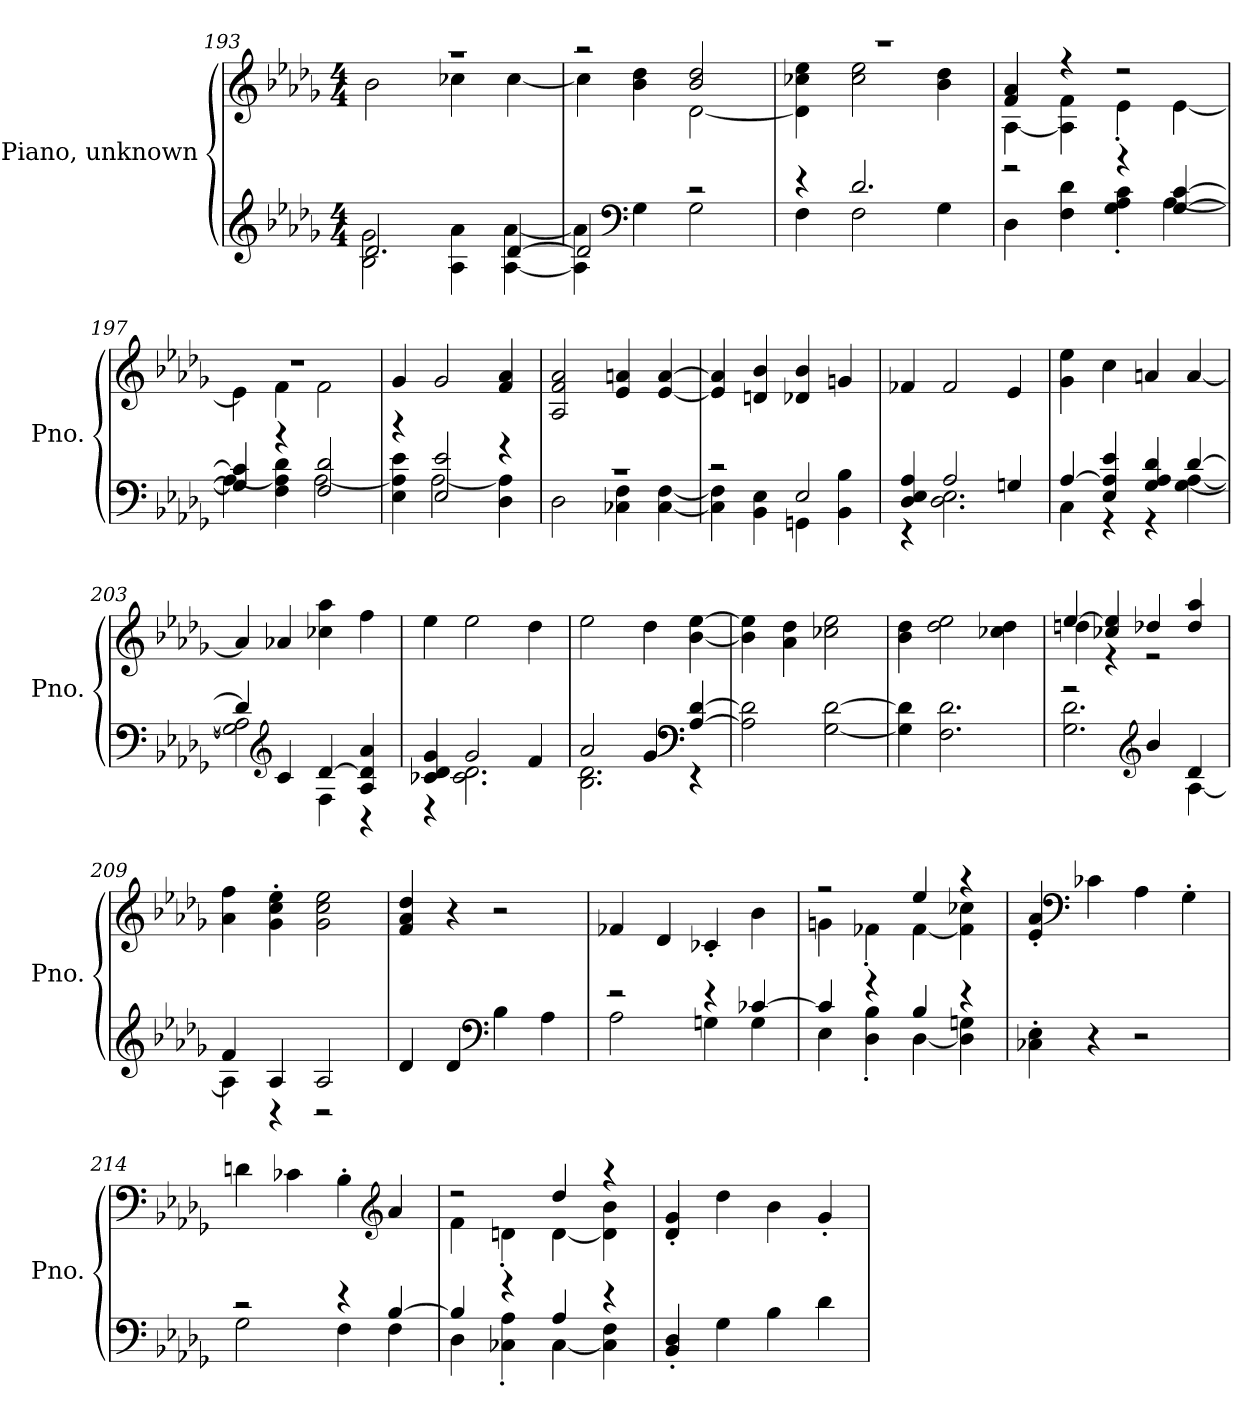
**kern	**kern
*part1	*part1
*staff2	*staff1
*I"Piano, unknown	*
*I'Pno.	*
*clefG2	*clefG2
*k[b-e-a-d-g-]	*k[b-e-a-d-g-]
*M4/4	*M4/4
=193	=193
*^	*^
2.d-/	2B-\ 2g-\	1r	2b-\
.	4A-\ 4a-\	.	4cc-X\
[4d-/	[4A-\ [4a-\	.	[4cc-\
=194	=194	=194	=194
2d-/]	4A-\] 4a-\]	2r	4cc-\]
*clefF4	*	*	*
.	4G-\	.	4b-\ 4dd-\
2r	2G-\	2b-/ 2dd-/	[2d-\
=195	=195	=195	=195
4r	4F\	1r	4d-\] 4cc-X\ 4ee-\
2.d-/	2F\	.	2cc-\ 2ee-\
.	4G-\	.	4b-\ 4dd-\
=196	=196	=196	=196
2r	4D-\	4f/ 4a-/	[4A-\
.	4F\ 4d-\	4r	4A-\] 4f\
4r	4G-\' 4A-\' 4c\'	2r	4e-'\
[4G-/ [4c/	[4A-\	.	[4e-\
!!LO:LB:g=z	!!
=197	=197	=197	=197
4G-/] 4c/]	4A-\_	1r	4e-\]
4r	4F\ 4A-\] 4d-\	.	4f\
2F/ 2d-/	[2A-\	.	2f\
*	*	*v	*v
=198	=198	=198
4r	4E-\ 4A-\] 4e-\	4g-/
2E-/ 2e-/	[2A-\	2g-/
4r	4D-\ 4A-\]	4f/ 4a-/
=199	=199	=199
1r	2D-\	2A-/ 2f/ 2a-/
.	4C-X\ 4F\	4e-/ 4an/
.	[4C-\ [4F\	[4e-/ [4a/
=200	=200	=200
2r	4C-\] 4F\]	4e-/] 4a/]
.	4BB-\ 4E-\	4dn/ 4b-/
2E-/	4GGn\	4d-X/ 4b-/
.	4BB-\ 4B-\	4gn/
=201	=201	=201
4D-/ 4E-/ 4A-/	4r	4f-X/
2A-/	2.D-\ 2.E-\	2f-/
4Gn/	.	4e-/
=202	=202	=202
[4A-/	4C\	4g-\ 4ee-\
4E-/ 4A-/] 4e-/	4r	4cc\
4G-/ 4A-/ 4d-/	4r	4an/
[4d-/	[4G-\ [4A-\	[4a/
!!LO:LB:g=z
=203	=203	=203
4d-/]	2G-\] 2A-\]	4a/]
*clefG2	*	*
4c/	.	4a-X/
[4d-/	4F\	4cc-X\ 4aa-\
4A-/ 4d-/] 4a-/	4r	4ff\
=204	=204	=204
4c-X/ 4d-/ 4g-/	4r	4ee-\
2g-/	2.c-\ 2.d-\	2ee-\
4f/	.	4dd-\
=205	=205	=205
2a-/	2.B-\ 2.d-\	2ee-\
4g-/	.	4dd-\
*clefF4	*	*
[4A-/ [4d-/	4r	[4b-\ [4ee-\
*v	*v	*
=206	=206
2A-\] 2d-\]	4b-\] 4ee-\]
.	4a-\ 4dd-\
[2G-\ [2d-\	2cc-X\ 2ee-\
=207	=207
4G-\] 4d-\]	4b-\ 4dd-\
2.F\ 2.d-\	2dd-\ 2ee-\
.	4cc-X\ 4dd-\
=208	=208
*^	*^
2r	2.G-\ 2.d-\	[4ee-/	4ddn\
.	.	4cc-X/ 4ee-/]	4r
*clefG2	*	*	*
4b-/	.	4dd-X/	2r
4d-/	[4A-\	4dd-/ 4aa-/	.
*	*	*v	*v
!!LO:LB:g=z
=209	=209	=209
4f/	4A-\]	4a-\ 4ff\
4A-/	4r	4g-\' 4cc\' 4ee-\'
2A-/	2r	2g-\ 2cc\ 2ee-\
*v	*v	*
=210	=210
4d-/	4f/ 4a-/ 4dd-/
4d-/	4r
*clefF4	*
4B-\	2r
4A-\	.
=211	=211
*^	*
2r	2A-\	4f-X/
.	.	4d-/
4r	4Gn\	4c-X'/
[4c-X/	4G\	4b-\
=212	=212	=212
*	*	*^
4c-/]	4E-\	2r	4gn\
4r	4D-\' 4B-\'	.	4f-X'\
4B-/	[4D-\	4ee-/	[4f-\
4r	4D-\] 4Gn\	4r	4f-\] 4cc-X\
*v	*v	*	*
*	*v	*v
=213	=213
4C-X\' 4E-\'	4e-/' 4a-/'
*	*clefF4
4r	4c-X\
2r	4A-\
.	4G-'\
=214	=214
*^	*
2r	2G-\	4dn\
.	.	4c-X\
4r	4F\	4B-'\
*	*	*clefG2
[4B-/	4F\	4a-/
!!LO:PB:g=z
=215	=215	=215
*	*	*^
4B-/]	4D-\	2r	4f\
4r	4C-X\' 4A-\'	.	4dn'\
4A-/	[4C-\	4dd-/	[4d\
4r	4C-\] 4F\	4r	4d\] 4b-\
*v	*v	*	*
*	*v	*v
=216	=216
4BB-/' 4D-/'	4d-/' 4g-/'
4G-\	4dd-\
4B-\	4b-\
4d-\	4g-'/
=	=
*-	*-
